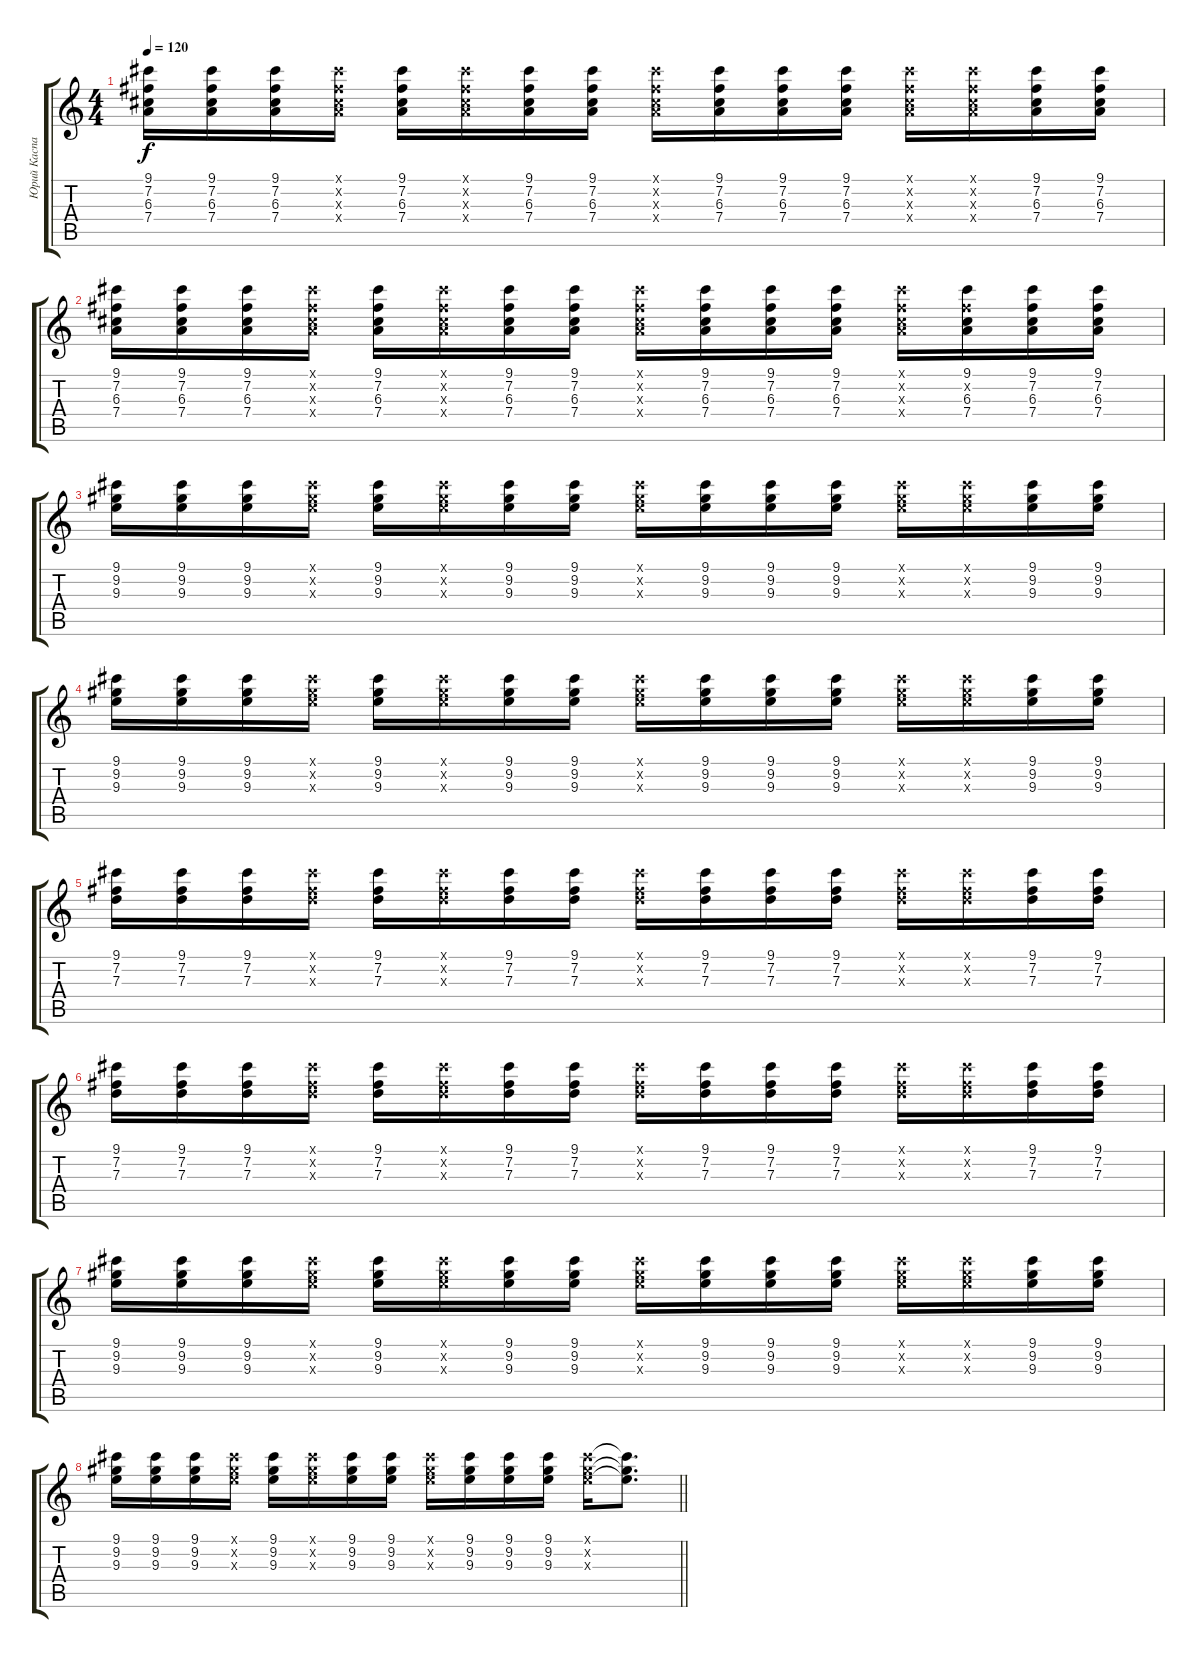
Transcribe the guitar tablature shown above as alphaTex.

\track ("Юрий Каспарян" "Юрий Каспа") {instrument electricguitarclean}
\staff {score tabs}
\tuning (E4 B3 G3 D3 A2 E2) {hide}
\ts (4 4)
\tempo 120
\clef g2
\ks c
(9.1 7.2 6.3 7.4).16{dy f} (9.1 7.2 6.3 7.4).16 (9.1 7.2 6.3 7.4).16 (9.1{x} 7.2{x} 6.3{x} 7.4{x}).16 (9.1 7.2 6.3 7.4).16 (9.1{x} 7.2{x} 6.3{x} 7.4{x}).16 (9.1 7.2 6.3 7.4).16 (9.1 7.2 6.3 7.4).16 (9.1{x} 7.2{x} 6.3{x} 7.4{x}).16 (9.1 7.2 6.3 7.4).16 (9.1 7.2 6.3 7.4).16 (9.1 7.2 6.3 7.4).16 (9.1{x} 7.2{x} 6.3{x} 7.4{x}).16 (9.1{x} 7.2{x} 6.3{x} 7.4{x}).16 (9.1 7.2 6.3 7.4).16 (9.1 7.2 6.3 7.4).16 |
(9.1 7.2 6.3 7.4).16 (9.1 7.2 6.3 7.4).16 (9.1 7.2 6.3 7.4).16 (9.1{x} 7.2{x} 6.3{x} 7.4{x}).16 (9.1 7.2 6.3 7.4).16 (9.1{x} 7.2{x} 6.3{x} 7.4{x}).16 (9.1 7.2 6.3 7.4).16 (9.1 7.2 6.3 7.4).16 (9.1{x} 7.2{x} 6.3{x} 7.4{x}).16 (9.1 7.2 6.3 7.4).16 (9.1 7.2 6.3 7.4).16 (9.1 7.2 6.3 7.4).16 (9.1{x} 7.2{x} 6.3{x} 7.4{x}).16 (9.1 7.2{x} 6.3 7.4).16 (9.1 7.2 6.3 7.4).16 (9.1 7.2 6.3 7.4).16 |
(9.1 9.2 9.3).16 (9.1 9.2 9.3).16 (9.1 9.2 9.3).16 (9.1{x} 9.2{x} 9.3{x}).16 (9.1 9.2 9.3).16 (9.1{x} 9.2{x} 9.3{x}).16 (9.1 9.2 9.3).16 (9.1 9.2 9.3).16 (9.1{x} 9.2{x} 9.3{x}).16 (9.1 9.2 9.3).16 (9.1 9.2 9.3).16 (9.1 9.2 9.3).16 (9.1{x} 9.2{x} 9.3{x}).16 (9.1{x} 9.2{x} 9.3{x}).16 (9.1 9.2 9.3).16 (9.1 9.2 9.3).16 |
(9.1 9.2 9.3).16 (9.1 9.2 9.3).16 (9.1 9.2 9.3).16 (9.1{x} 9.2{x} 9.3{x}).16 (9.1 9.2 9.3).16 (9.1{x} 9.2{x} 9.3{x}).16 (9.1 9.2 9.3).16 (9.1 9.2 9.3).16 (9.1{x} 9.2{x} 9.3{x}).16 (9.1 9.2 9.3).16 (9.1 9.2 9.3).16 (9.1 9.2 9.3).16 (9.1{x} 9.2{x} 9.3{x}).16 (9.1{x} 9.2{x} 9.3{x}).16 (9.1 9.2 9.3).16 (9.1 9.2 9.3).16 |
(9.1 7.2 7.3).16 (9.1 7.2 7.3).16 (9.1 7.2 7.3).16 (9.1{x} 7.2{x} 7.3{x}).16 (9.1 7.2 7.3).16 (9.1{x} 7.2{x} 7.3{x}).16 (9.1 7.2 7.3).16 (9.1 7.2 7.3).16 (9.1{x} 7.2{x} 7.3{x}).16 (9.1 7.2 7.3).16 (9.1 7.2 7.3).16 (9.1 7.2 7.3).16 (9.1{x} 7.2{x} 7.3{x}).16 (9.1{x} 7.2{x} 7.3{x}).16 (9.1 7.2 7.3).16 (9.1 7.2 7.3).16 |
(9.1 7.2 7.3).16 (9.1 7.2 7.3).16 (9.1 7.2 7.3).16 (9.1{x} 7.2{x} 7.3{x}).16 (9.1 7.2 7.3).16 (9.1{x} 7.2{x} 7.3{x}).16 (9.1 7.2 7.3).16 (9.1 7.2 7.3).16 (9.1{x} 7.2{x} 7.3{x}).16 (9.1 7.2 7.3).16 (9.1 7.2 7.3).16 (9.1 7.2 7.3).16 (9.1{x} 7.2{x} 7.3{x}).16 (9.1{x} 7.2{x} 7.3{x}).16 (9.1 7.2 7.3).16 (9.1 7.2 7.3).16 |
(9.1 9.2 9.3).16 (9.1 9.2 9.3).16 (9.1 9.2 9.3).16 (9.1{x} 9.2{x} 9.3{x}).16 (9.1 9.2 9.3).16 (9.1{x} 9.2{x} 9.3{x}).16 (9.1 9.2 9.3).16 (9.1 9.2 9.3).16 (9.1{x} 9.2{x} 9.3{x}).16 (9.1 9.2 9.3).16 (9.1 9.2 9.3).16 (9.1 9.2 9.3).16 (9.1{x} 9.2{x} 9.3{x}).16 (9.1{x} 9.2{x} 9.3{x}).16 (9.1 9.2 9.3).16 (9.1 9.2 9.3).16 |
\barLineRight lightlight
(9.1 9.2 9.3).16 (9.1 9.2 9.3).16 (9.1 9.2 9.3).16 (9.1{x} 9.2{x} 9.3{x}).16 (9.1 9.2 9.3).16 (9.1{x} 9.2{x} 9.3{x}).16 (9.1 9.2 9.3).16 (9.1 9.2 9.3).16 (9.1{x} 9.2{x} 9.3{x}).16 (9.1 9.2 9.3).16 (9.1 9.2 9.3).16 (9.1 9.2 9.3).16 (9.1{x} 9.2{x} 9.3{x}).16 (9.1{t} 9.2{t} 9.3{t}).8{d}
